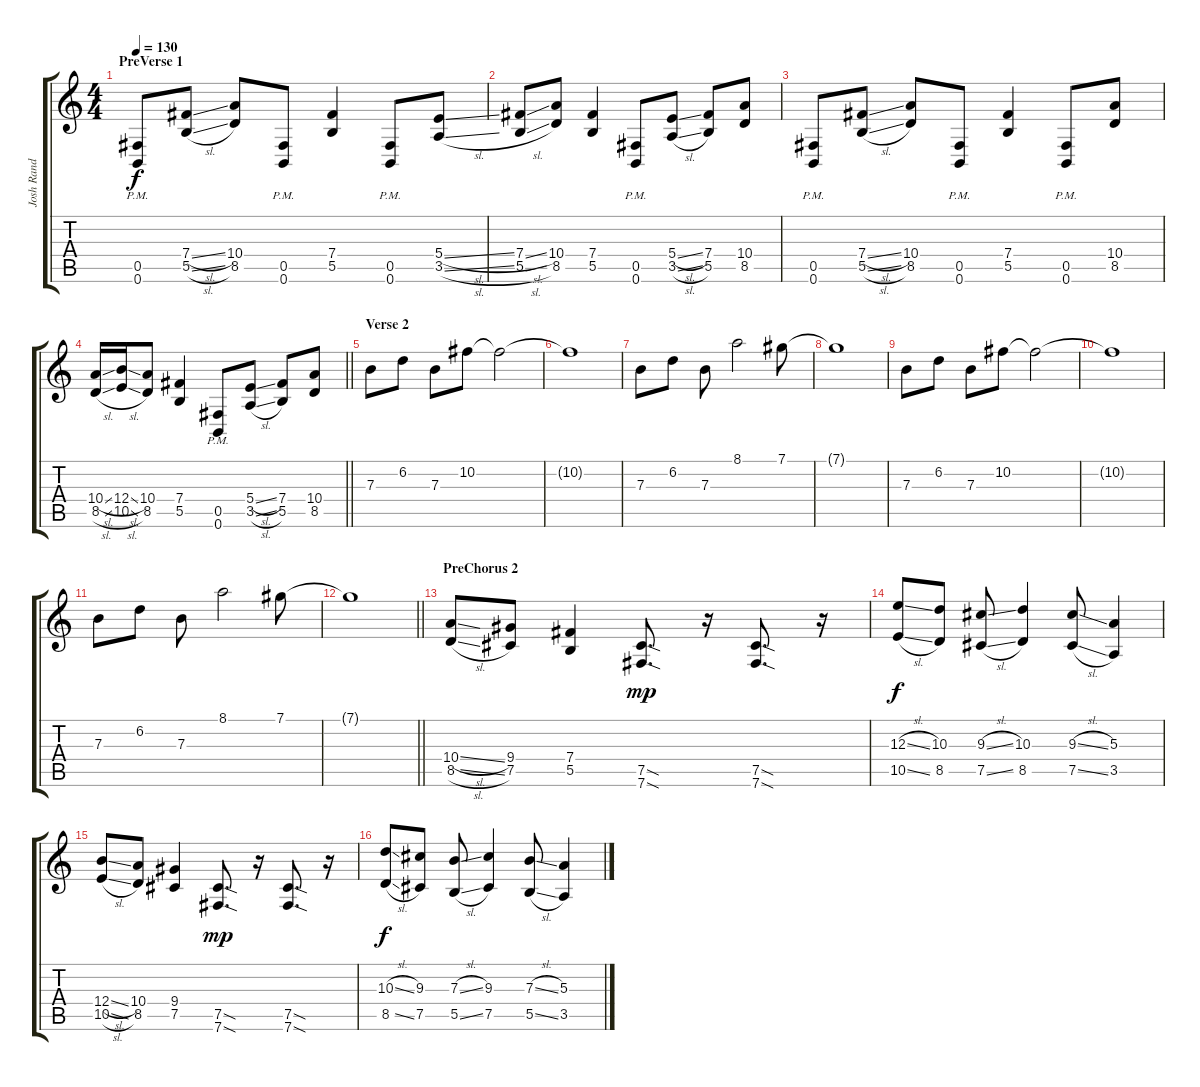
\track ("Josh Rand" "Josh Rand") {instrument distortionguitar}
\staff {score tabs}
\tuning (Db4 Ab3 E3 B2 Gb2 B1) {hide}
\ts (4 4)
\section ("" "PreVerse 1")
\tempo 130
\clef g2
\ks c
(0.5{pm} 0.6{pm}).8{dy f} (7.4{sl} 5.5{sl}).8 (10.4 8.5).8 (0.5{pm} 0.6{pm}).8 (7.4 5.5).4 (0.5{pm} 0.6{pm}).8 (5.4{sl} 3.5{sl}).8 |
(7.4{sl} 5.5{sl}).8 (10.4 8.5).8 (7.4 5.5).4 (0.5{pm} 0.6{pm}).8 (5.4{sl} 3.5{sl}).8 (7.4 5.5).8 (10.4 8.5).8 |
(0.5{pm} 0.6{pm}).8 (7.4{sl} 5.5{sl}).8 (10.4 8.5).8 (0.5{pm} 0.6{pm}).8 (7.4 5.5).4 (0.5{pm} 0.6{pm}).8 (10.4 8.5).8 |
\barLineRight lightlight
(10.4{sl} 8.5{sl}).16 (12.4{sl} 10.5{sl}).16 (10.4 8.5).8 (7.4 5.5).4 (0.5{pm} 0.6{pm}).8 (5.4{sl} 3.5{sl}).8 (7.4 5.5).8 (10.4 8.5).8 |
\section ("" "Verse 2")
7.3.8{instrument electricguitarjazz} 6.2.8 7.3.8 10.2.8 10.2{t}.2 |
10.2{t}.1 |
7.3.8 6.2.8 7.3.8 8.1.2 7.1.8 |
7.1{t}.1 |
7.3.8 6.2.8 7.3.8 10.2.8 10.2{t}.2 |
10.2{t}.1 |
7.3.8 6.2.8 7.3.8 8.1.2 7.1.8 |
\barLineRight lightlight
7.1{t}.1 |
\section ("" "PreChorus 2")
(10.4{sl} 8.5{sl}).8{instrument distortionguitar} (9.4 7.5).8 (7.4 5.5).4 (7.5{sod} 7.6{sod}).8{d dy mp} r.16 (7.5{sod} 7.6{sod}).8{d} r.16 |
(12.3{sl} 10.5{sl}).8{dy f} (10.3 8.5).8 (9.3{sl} 7.5{sl}).8 (10.3 8.5).4 (9.3{sl} 7.5{sl}).8 (5.3 3.5).4 |
(12.4{sl} 10.5{sl}).8 (10.4 8.5).8 (9.4 7.5).4 (7.5{sod} 7.6{sod}).8{d dy mp} r.16 (7.5{sod} 7.6{sod}).8{d} r.16 |
(10.3{sl} 8.5{sl}).8{dy f} (9.3 7.5).8 (7.3{sl} 5.5{sl}).8 (9.3 7.5).4 (7.3{sl} 5.5{sl}).8 (5.3 3.5).4
